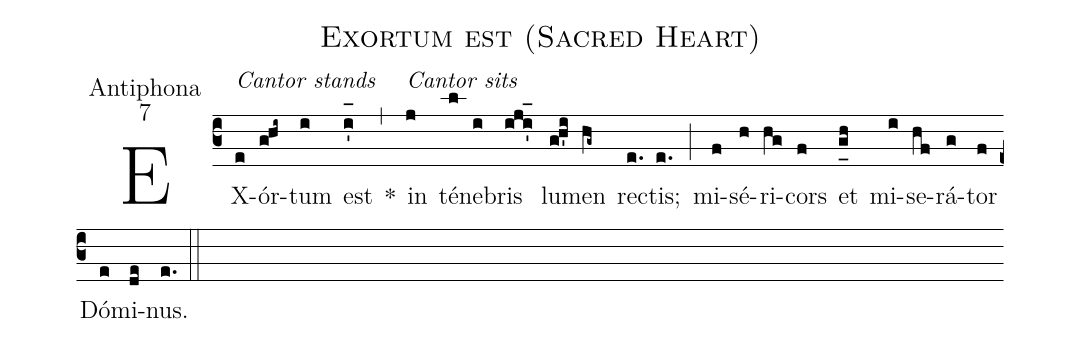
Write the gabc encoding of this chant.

name:Exortum est (Sacred Heart);
office-part:Antiphona;
mode:7;
%%
(c3) EX(e[alt:Cantor stands])ór(ghi~)tum(i) est(i'_[oh:h]) *(,) in(j[alt:Cantor sits]) té(l)ne(i)bris(iji'_1[oh:h]) lu(gh'i)men(hg~) re(e.)ctis;(e.) (;) mi(f)sé(h)ri(hg)cors(f) et(g_[uh:l]h) mi(i)se(hf)rá(g)tor(f) Dó(e)mi(de)nus.(e.) (::)
